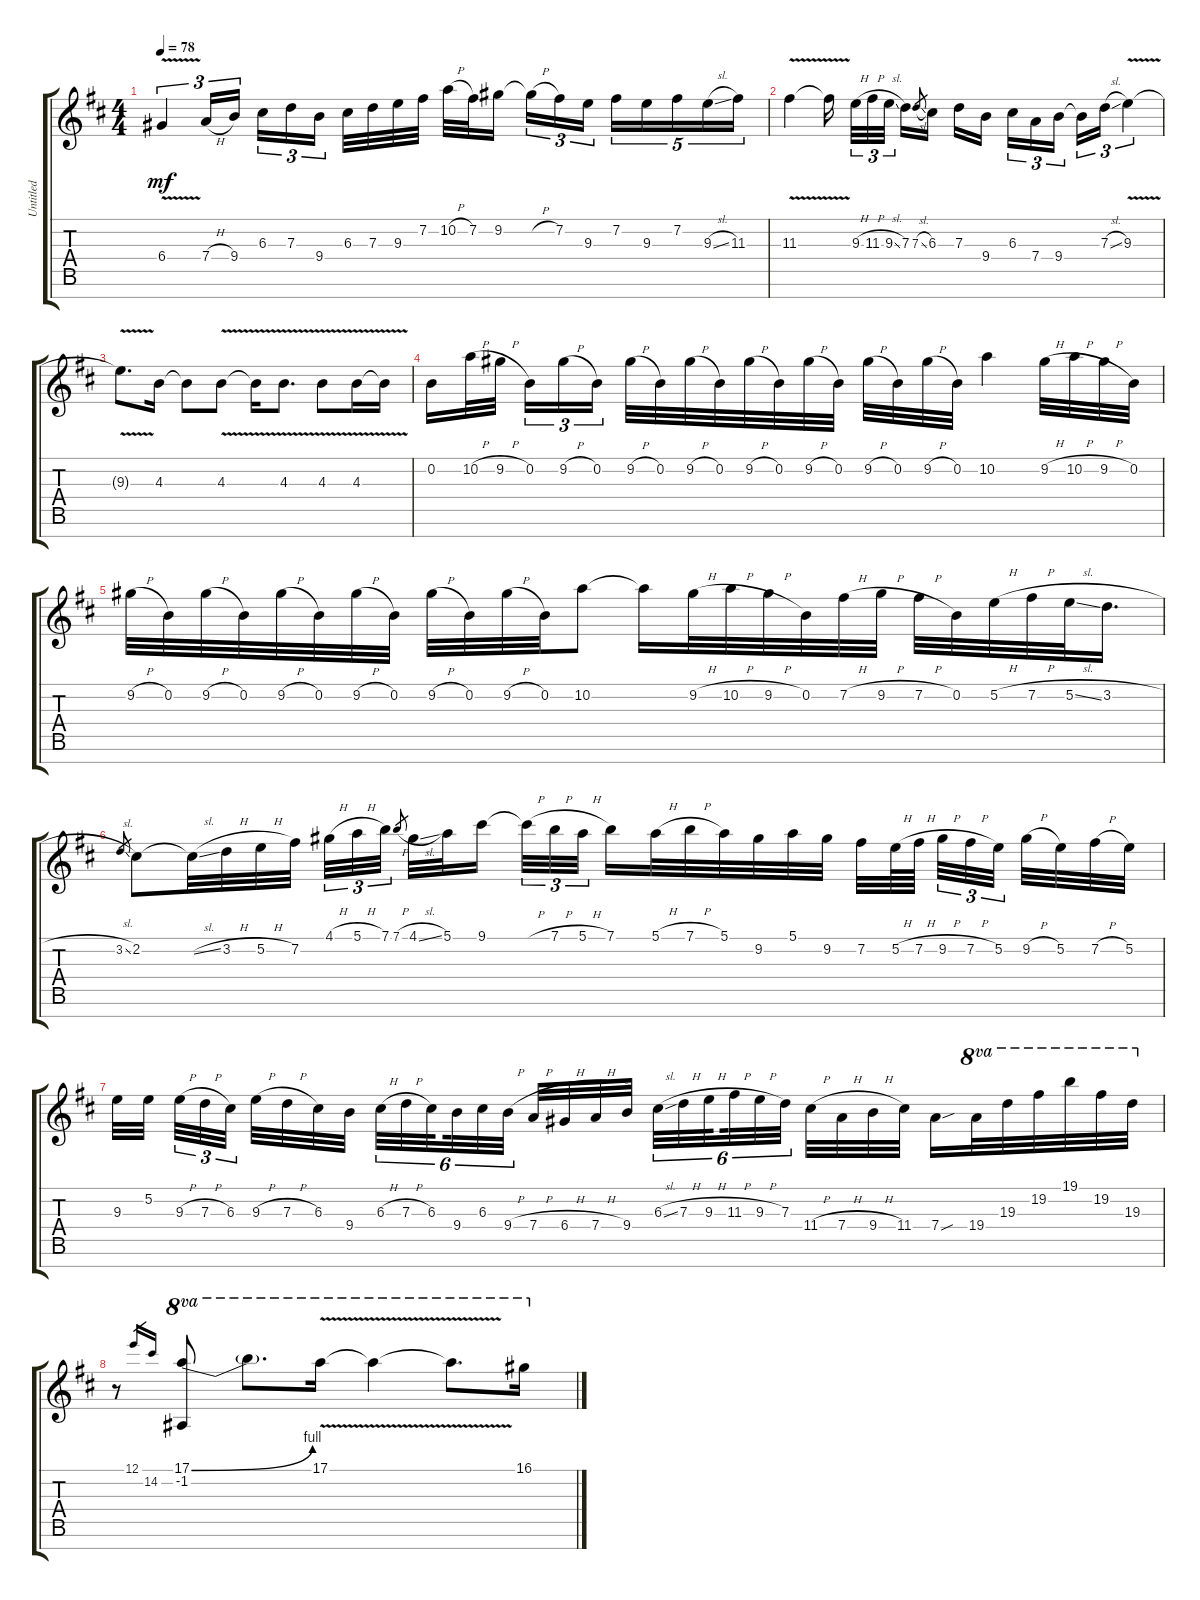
\track ("Untitled" "Untitled") {instrument distortionguitar}
\staff {score tabs}
\tuning (E4 B3 G3 D3 A2 E2 B1) {hide}
\ts (4 4)
\tempo 78
\clef g2
\ks d
6.4{v t}.4{tu (3 2) dy mf} 7.4{h}.16{tu (3 2)} 9.4.16{tu (3 2)} 6.3.16{tu (3 2)} 7.3.16{tu (3 2)} 9.4.16{tu (3 2) beam splitsecondary} 6.3.32 7.3.32 9.3.32 7.2.32 10.2{h}.32 7.2.32 9.2.16{beam splitsecondary} 9.2{h t}.16{tu (3 2)} 7.2.16{tu (3 2)} 9.3.16{tu (3 2)} 7.2.16{tu (5 4)} 9.3.16{tu (5 4)} 7.2.16{tu (5 4)} 9.3{sl}.16{tu (5 4)} 11.3.16{tu (5 4)} |
11.3{v}.4 11.3{v t}.16{beam splitsecondary} 9.3{h}.32{tu (3 2)} 11.3{h}.32{tu (3 2)} 9.3{sl}.32{tu (3 2) beam splitsecondary} 7.3.16 7.3{sl}.8{gr} 6.3.16 7.3.16 9.4.16{beam splitsecondary} 6.3.16{tu (3 2)} 7.4.16{tu (3 2)} 9.4.16{tu (3 2)} 9.4{t}.16{tu (3 2)} 7.3{sl}.16{tu (3 2)} 9.3{v}.4{tu (3 2)} |
9.3{v t}.8{d} 4.3.16 4.3{t}.8 4.3{v}.8 4.3{v t}.16 4.3{v}.8{d} 4.3{v}.8 4.3{v}.16 4.3{v t}.16 |
0.2.16 10.2{h}.32 9.2{h}.32{beam splitsecondary} 0.2.16{tu (3 2)} 9.2{h}.16{tu (3 2)} 0.2.16{tu (3 2)} 9.2{h}.32 0.2.32 9.2{h}.32 0.2.32 9.2{h}.32 0.2.32 9.2{h}.32 0.2.32 9.2{h}.32 0.2.32 9.2{h}.32 0.2.32 10.2.4 9.2{h}.32 10.2{h}.32 9.2{h}.32 0.2.32 |
9.2{h}.32 0.2.32 9.2{h}.32 0.2.32 9.2{h}.32 0.2.32 9.2{h}.32 0.2.32 9.2{h}.32 0.2.32 9.2{h}.32 0.2.32 10.2.8 10.2{t}.16 9.2{h}.32 10.2{h}.32 9.2{h}.32 0.2.32 7.2{h}.32 9.2{h}.32 7.2{h}.32 0.2.32 5.2{h}.32 7.2{h}.32 5.2{sl}.32 3.2{h}.16{d} |
3.2{sl}.8{gr} 2.2.8 2.2{sl t}.32 3.2{h}.32 5.2{h}.32 7.2.32 4.1{h}.32{tu (3 2)} 5.1{h}.32{tu (3 2)} 7.1.32{tu (3 2)} 7.1{h}.8{gr beam splitsecondary} 4.1{sl}.32 5.1.32 9.1.16{beam splitsecondary} 9.1{h t}.32{tu (3 2)} 7.1{h}.32{tu (3 2)} 5.1{h}.32{tu (3 2)} 7.1.16 5.1{h}.32 7.1{h}.32 5.1.32 9.2.32 5.1.32 9.2.32 7.2.32 5.2{h}.64 7.2{h}.64{beam splitsecondary} 9.2{h}.32{tu (3 2)} 7.2{h}.32{tu (3 2)} 5.2.32{tu (3 2) beam splitsecondary} 9.2{h}.32 5.2.32 7.2{h}.32 5.2.32 |
9.3.32 5.2.32{beam splitsecondary} 9.3{h}.32{tu (3 2)} 7.3{h}.32{tu (3 2)} 6.3.32{tu (3 2) beam splitsecondary} 9.3{h}.32 7.3{h}.32 6.3.32 9.4.32 6.3{h}.32{tu (6 4)} 7.3{h}.32{tu (6 4)} 6.3.32{tu (6 4) beam splitsecondary} 9.4.32{tu (6 4)} 6.3.32{tu (6 4)} 9.4{h}.32{tu (6 4) beam splitsecondary} 7.4{h}.32 6.4{h}.32 7.4{h}.32 9.4.32 6.3{sl}.32{tu (6 4)} 7.3{h}.32{tu (6 4)} 9.3{h}.32{tu (6 4) beam splitsecondary} 11.3{h}.32{tu (6 4)} 9.3{h}.32{tu (6 4)} 7.3.32{tu (6 4) beam splitsecondary} 11.4{h}.32 7.4{h}.32 9.4{h}.32 11.4.32 7.4{sou}.16 19.4.32{ot 8va} 19.3.32{ot 8va} 19.2.32{ot 8va} 19.1.32{ot 8va} 19.2.32{ot 8va} 19.3.32{ot 8va} |
r.8 12.1.16{gr} 14.2.16{gr} (17.1{be (bend 0 0 60 4)} -1.2).8{ot 8va} 17.1{t}.8{d ot 8va} 17.1{v}.16{ot 8va} 17.1{v t}.4{ot 8va} 17.1{v t}.8{d ot 8va} 16.1.16{ot 8va}
